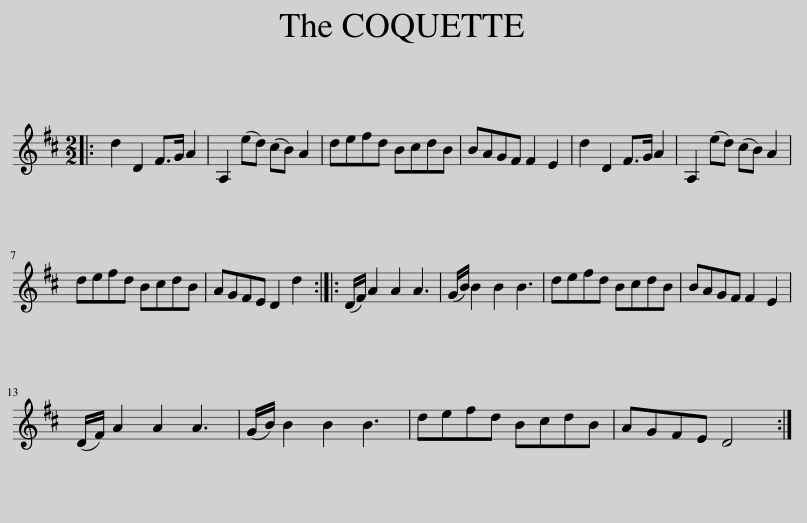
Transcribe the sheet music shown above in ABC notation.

X:1
L:1/8
M:2/2
I:linebreak $
K:D
V:1 treble
V:1
|: d2 D2 F>G A2 | A,2 (ed) (cB) A2 | defd BcdB | BAGF F2 E2 | d2 D2 F>G A2 | %5
 A,2 (ed) (cB) A2 |$ defd BcdB | AGFE D2 d2 :: (D/F/) A2 A2 A3 | (G/B/) B2 B2 B3 | %10
 defd BcdB | BAGF F2 E2 |$ (D/F/) A2 A2 A3 | (G/B/) B2 B2 B3 | defd BcdB | %15
 AGFE D4 :| %16
